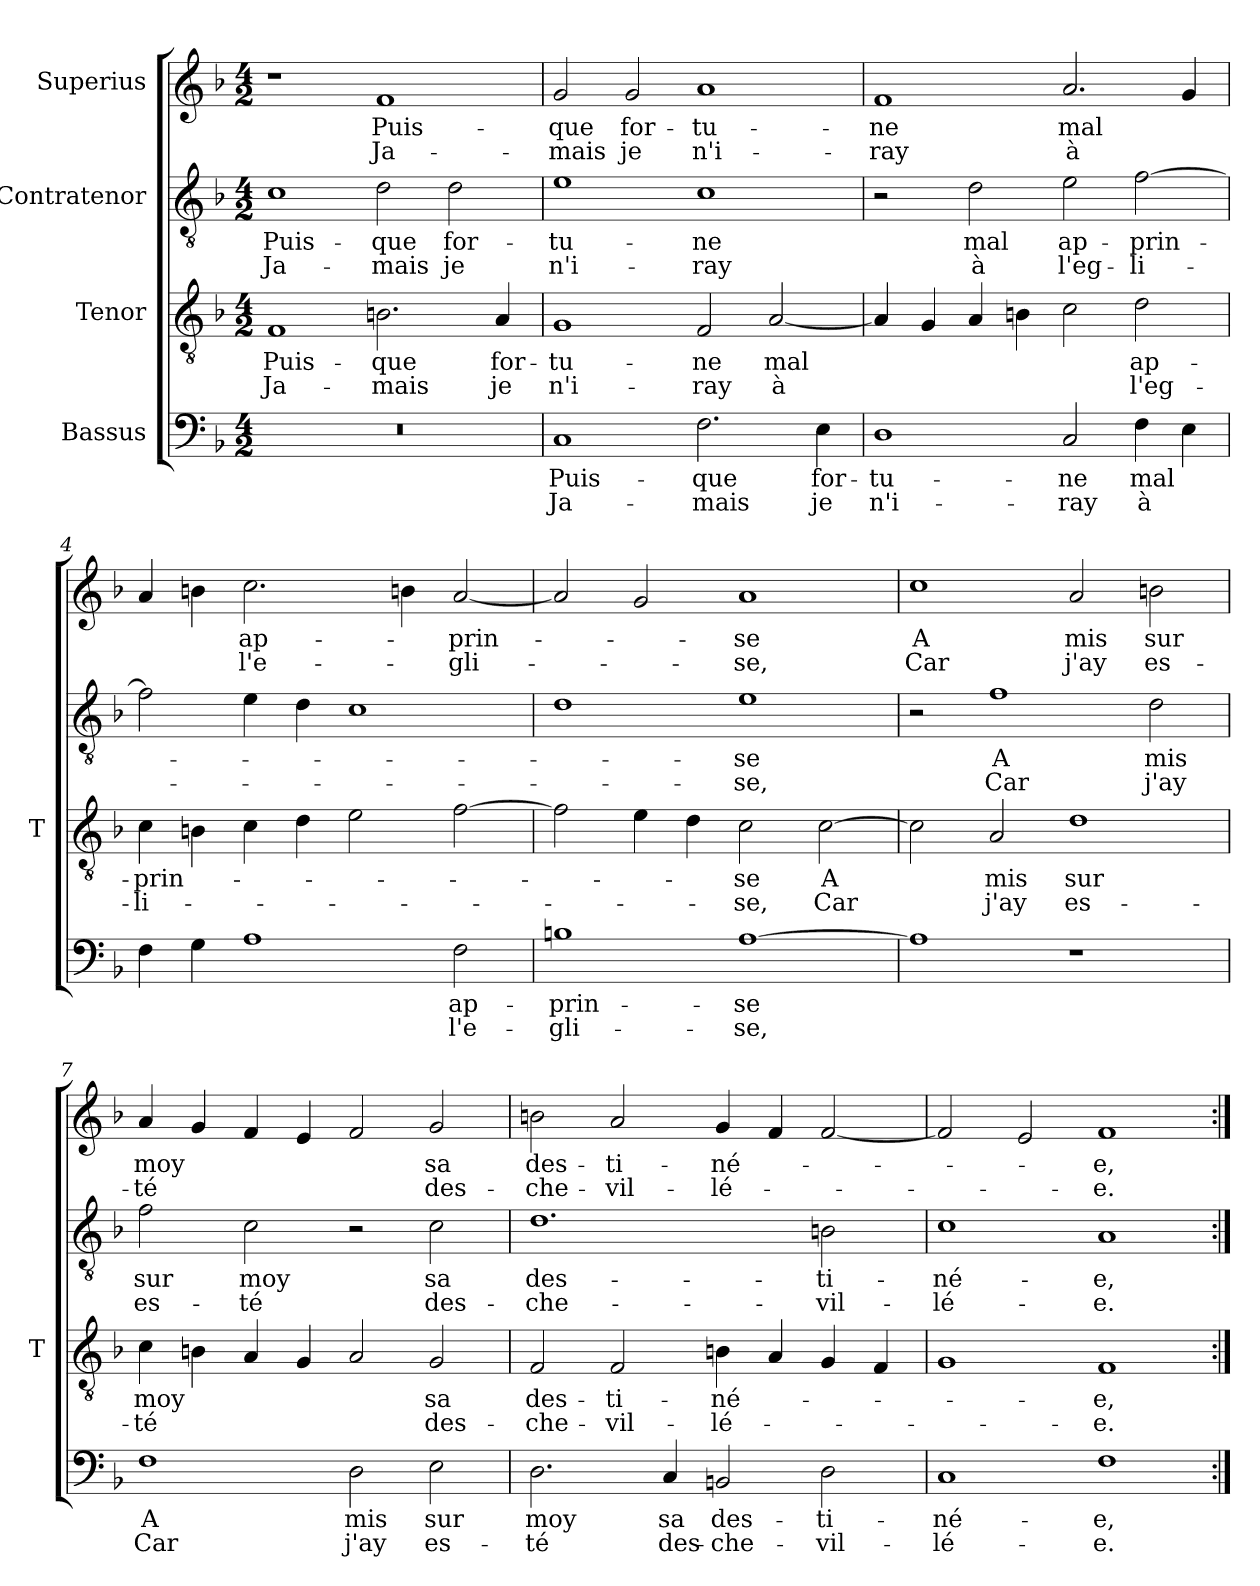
**kern	**text	**text	**kern	**text	**text	**kern	**text	**text	**kern	**text	**text
*part4	*part4	*part4	*part3	*part3	*part3	*part2	*part2	*part2	*part1	*part1	*part1
*staff4	*staff4	*staff4	*staff3	*staff3	*staff3	*staff2	*staff2	*staff2	*staff1	*staff1	*staff1
*I"Bassus	*	*	*I"Tenor	*	*	*I"Contratenor	*	*	*I"Superius	*	*
*	*	*	*I'T	*	*	*	*	*	*	*	*
*clefF4	*	*	*clefGv2	*	*	*clefGv2	*	*	*clefG2	*	*
*k[b-]	*	*	*k[b-]	*	*	*k[b-]	*	*	*k[b-]	*	*
*M4/2	*	*	*M4/2	*	*	*M4/2	*	*	*M4/2	*	*
=1	=1	=1	=1	=1	=1	=1	=1	=1	=1	=1	=1
0r	.	.	1F	Puis-	Ja-	1c	Puis-	Ja-	1r	.	.
.	.	.	2.Bn	-que	-mais	2d	-que	-mais	1f	Puis-	Ja-
.	.	.	.	.	.	2d	for-	-je	.	.	.
.	.	.	4A	for-	-je	.	.	.	.	.	.
=2	=2	=2	=2	=2	=2	=2	=2	=2	=2	=2	=2
1C	Puis-	Ja-	1G	tu-	n'i-	1e	tu-	n'i-	2g	-que	-mais
.	.	.	.	.	.	.	.	.	2g	for-	-je
2.F	-que	-mais	2F	-ne	-ray	1c	-ne	-ray	1a	tu-	n'i-
.	.	.	[2A	-mal	-à	.	.	.	.	.	.
4E	for-	-je	.	.	.	.	.	.	.	.	.
=3	=3	=3	=3	=3	=3	=3	=3	=3	=3	=3	=3
1D	tu-	n'i-	4A]	.	.	2r	.	.	1f	-ne	-ray
.	.	.	4G	.	.	.	.	.	.	.	.
.	.	.	4A	.	.	2d	-mal	-à	.	.	.
.	.	.	4Bn	.	.	.	.	.	.	.	.
2C	-ne	-ray	2c	.	.	2e	ap-	l'eg-	2.a	-mal	-à
4F	-mal	-à	2d	ap-	l'eg-	[2f	prin-	li-	.	.	.
4E	.	.	.	.	.	.	.	.	4g	.	.
=4	=4	=4	=4	=4	=4	=4	=4	=4	=4	=4	=4
4F	.	.	4c	prin-	li-	2f]	.	.	4a	.	.
4G	.	.	4Bn	.	.	.	.	.	4bn	.	.
1A	.	.	4c	.	.	4e	.	.	2.cc	ap-	l'e-
.	.	.	4d	.	.	4d	.	.	.	.	.
.	.	.	2e	.	.	1c	.	.	.	.	.
.	.	.	.	.	.	.	.	.	4bn	.	.
2F	ap-	l'e-	[2f	.	.	.	.	.	[2a	prin-	gli-
=5	=5	=5	=5	=5	=5	=5	=5	=5	=5	=5	=5
1Bn	prin-	gli-	2f]	.	.	1d	.	.	2a]	.	.
.	.	.	4e	.	.	.	.	.	2g	.	.
.	.	.	4d	.	.	.	.	.	.	.	.
[1A	-se	-se,	2c	-se	-se,	1e	-se	-se,	1a	-se	-se,
.	.	.	[2c	-A	-Car	.	.	.	.	.	.
=6	=6	=6	=6	=6	=6	=6	=6	=6	=6	=6	=6
1A]	.	.	2c]	.	.	2r	.	.	1cc	-A	-Car
.	.	.	2A	-mis	-j'ay	1f	-A	-Car	.	.	.
1r	.	.	1d	-sur	es-	.	.	.	2a	-mis	-j'ay
.	.	.	.	.	.	2d	-mis	-j'ay	2bn	-sur	es-
=7	=7	=7	=7	=7	=7	=7	=7	=7	=7	=7	=7
1F	-A	-Car	4c	-moy	-té	2f	-sur	es-	4a	-moy	-té
.	.	.	4Bn	.	.	.	.	.	4g	.	.
.	.	.	4A	.	.	2c	-moy	-té	4f	.	.
.	.	.	4G	.	.	.	.	.	4e	.	.
2D	-mis	-j'ay	2A	.	.	2r	.	.	2f	.	.
2E	-sur	es-	2G	-sa	des-	2c	-sa	des-	2g	-sa	des-
=8	=8	=8	=8	=8	=8	=8	=8	=8	=8	=8	=8
2.D	-moy	-té	2F	des-	che-	1.d	des-	che-	2bn	des-	che-
.	.	.	2F	ti-	vil-	.	.	.	2a	ti-	vil-
4C	-sa	des-	.	.	.	.	.	.	.	.	.
2BBn	des-	che-	4Bn	né-	lé-	.	.	.	4g	né-	lé-
.	.	.	4A	.	.	.	.	.	4f	.	.
2D	ti-	vil-	4G	.	.	2Bn	ti-	vil-	[2f	.	.
.	.	.	4F	.	.	.	.	.	.	.	.
=9	=9	=9	=9	=9	=9	=9	=9	=9	=9	=9	=9
1C	né-	lé-	1G	.	.	1c	né-	lé-	2f]	.	.
.	.	.	.	.	.	.	.	.	2e	.	.
1F	-e,	-e.	1F	-e,	-e.	1A	-e,	-e.	1f	-e,	-e.
=:|!	=:|!	=:|!	=:|!	=:|!	=:|!	=:|!	=:|!	=:|!	=:|!	=:|!	=:|!
*-	*-	*-	*-	*-	*-	*-	*-	*-	*-	*-	*-
